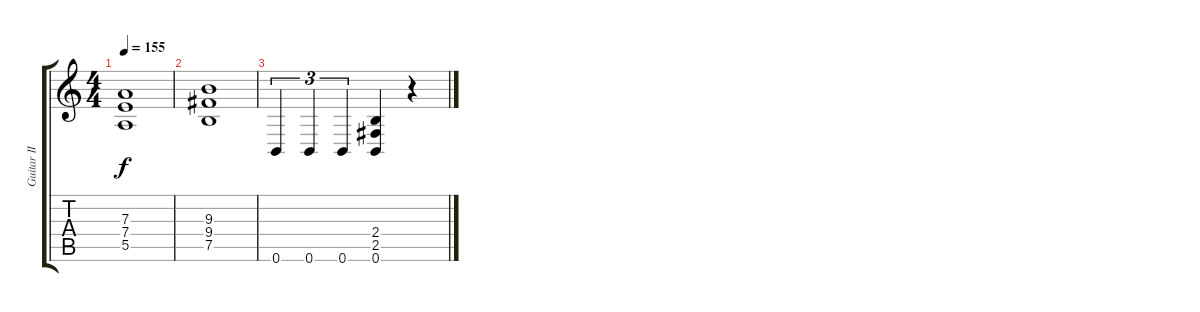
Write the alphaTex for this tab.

\track ("Guitar II" "Guitar II") {instrument overdrivenguitar}
\staff {score tabs}
\tuning (B3 Gb3 D3 A2 E2 B1) {hide}
\ts (4 4)
\tempo 155
\clef g2
\ks c
(7.3 7.4 5.5).1{dy f} |
(9.3 9.4 7.5).1 |
0.6.4{tu (3 2)} 0.6.4{tu (3 2)} 0.6.4{tu (3 2)} (2.4 2.5 0.6).4 r.4
